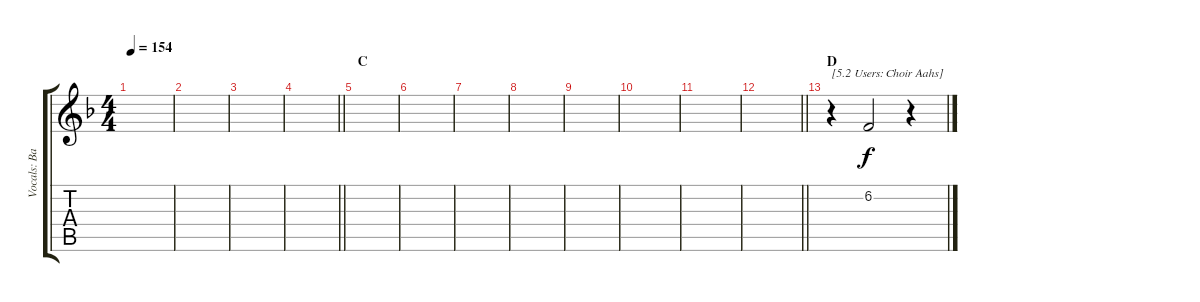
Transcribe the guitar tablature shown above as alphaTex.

\track ("Vocals: Band" "Vocals: Ba") {instrument choiraahs}
\staff {score tabs}
\tuning (E4 B3 G3 D3 A2 E2) {hide}
\ts (4 4)
\tempo 154
\clef g2
\ks f
|
|
|
\barLineRight lightlight
|
\section ("" "C")
|
|
|
|
|
|
|
\barLineRight lightlight
|
\section ("" "D")
r.4{txt "[5.2 Users: Choir Aahs]"} 6.2.2 r.4
